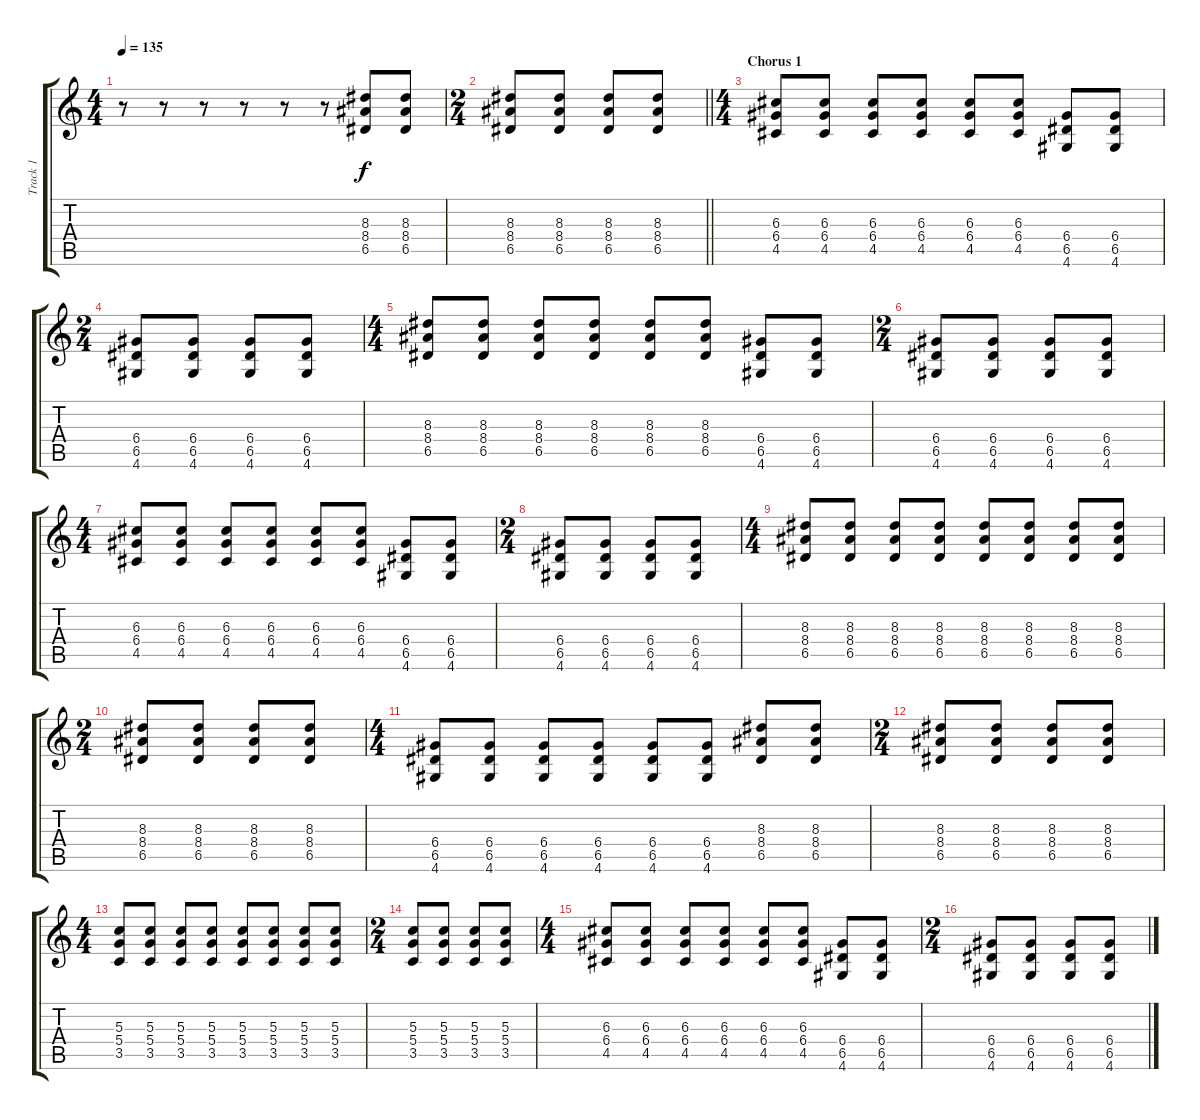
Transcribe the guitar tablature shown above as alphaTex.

\track ("Track 1" "Track 1") {instrument distortionguitar}
\staff {score tabs}
\tuning (E4 B3 G3 D3 A2 E2) {hide}
\ts (4 4)
\tempo 135
\clef g2
\ks c
r.8{dy f} r.8 r.8 r.8 r.8 r.8 (8.3 8.4 6.5).8{volume 11 instrument distortionguitar} (8.3 8.4 6.5).8 |
\ts (2 4)
\barLineRight lightlight
(8.3 8.4 6.5).8 (8.3 8.4 6.5).8 (8.3 8.4 6.5).8 (8.3 8.4 6.5).8 |
\ts (4 4)
\section ("" "Chorus 1")
(6.3 6.4 4.5).8 (6.3 6.4 4.5).8 (6.3 6.4 4.5).8 (6.3 6.4 4.5).8 (6.3 6.4 4.5).8 (6.3 6.4 4.5).8 (6.4 6.5 4.6).8 (6.4 6.5 4.6).8 |
\ts (2 4)
(6.4 6.5 4.6).8 (6.4 6.5 4.6).8 (6.4 6.5 4.6).8 (6.4 6.5 4.6).8 |
\ts (4 4)
(8.3 8.4 6.5).8 (8.3 8.4 6.5).8 (8.3 8.4 6.5).8 (8.3 8.4 6.5).8 (8.3 8.4 6.5).8 (8.3 8.4 6.5).8 (6.4 6.5 4.6).8 (6.4 6.5 4.6).8 |
\ts (2 4)
(6.4 6.5 4.6).8 (6.4 6.5 4.6).8 (6.4 6.5 4.6).8 (6.4 6.5 4.6).8 |
\ts (4 4)
(6.3 6.4 4.5).8 (6.3 6.4 4.5).8 (6.3 6.4 4.5).8 (6.3 6.4 4.5).8 (6.3 6.4 4.5).8 (6.3 6.4 4.5).8 (6.4 6.5 4.6).8 (6.4 6.5 4.6).8 |
\ts (2 4)
(6.4 6.5 4.6).8 (6.4 6.5 4.6).8 (6.4 6.5 4.6).8 (6.4 6.5 4.6).8 |
\ts (4 4)
(8.3 8.4 6.5).8 (8.3 8.4 6.5).8 (8.3 8.4 6.5).8 (8.3 8.4 6.5).8 (8.3 8.4 6.5).8 (8.3 8.4 6.5).8 (8.3 8.4 6.5).8 (8.3 8.4 6.5).8 |
\ts (2 4)
(8.3 8.4 6.5).8 (8.3 8.4 6.5).8 (8.3 8.4 6.5).8 (8.3 8.4 6.5).8 |
\ts (4 4)
(6.4 6.5 4.6).8 (6.4 6.5 4.6).8 (6.4 6.5 4.6).8 (6.4 6.5 4.6).8 (6.4 6.5 4.6).8 (6.4 6.5 4.6).8 (8.3 8.4 6.5).8 (8.3 8.4 6.5).8 |
\ts (2 4)
(8.3 8.4 6.5).8 (8.3 8.4 6.5).8 (8.3 8.4 6.5).8 (8.3 8.4 6.5).8 |
\ts (4 4)
(5.3 5.4 3.5).8 (5.3 5.4 3.5).8 (5.3 5.4 3.5).8 (5.3 5.4 3.5).8 (5.3 5.4 3.5).8 (5.3 5.4 3.5).8 (5.3 5.4 3.5).8 (5.3 5.4 3.5).8 |
\ts (2 4)
(5.3 5.4 3.5).8 (5.3 5.4 3.5).8 (5.3 5.4 3.5).8 (5.3 5.4 3.5).8 |
\ts (4 4)
(6.3 6.4 4.5).8 (6.3 6.4 4.5).8 (6.3 6.4 4.5).8 (6.3 6.4 4.5).8 (6.3 6.4 4.5).8 (6.3 6.4 4.5).8 (6.4 6.5 4.6).8 (6.4 6.5 4.6).8 |
\ts (2 4)
(6.4 6.5 4.6).8 (6.4 6.5 4.6).8 (6.4 6.5 4.6).8 (6.4 6.5 4.6).8
